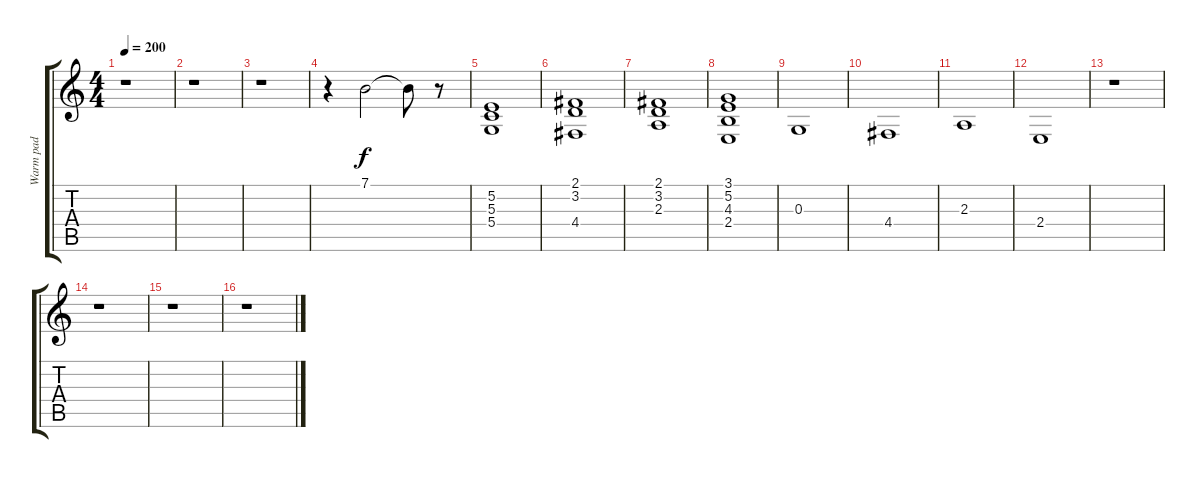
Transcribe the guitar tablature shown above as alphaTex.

\track ("Warm pad" "Warm pad") {instrument pad2warm}
\staff {score tabs}
\tuning (E4 B3 G3 D3 A2 E2) {hide}
\ts (4 4)
\tempo 200
\clef g2
\ks c
r.1{dy f} |
r.1 |
r.1 |
r.4 7.1.2 7.1{t}.8 r.8 |
(5.2 5.3 5.4).1 |
(2.1 3.2 4.4).1 |
(2.1 3.2 2.3).1 |
(3.1 5.2 4.3 2.4).1 |
0.3.1 |
4.4.1 |
2.3.1 |
2.4.1 |
r.1 |
r.1 |
r.1 |
r.1
